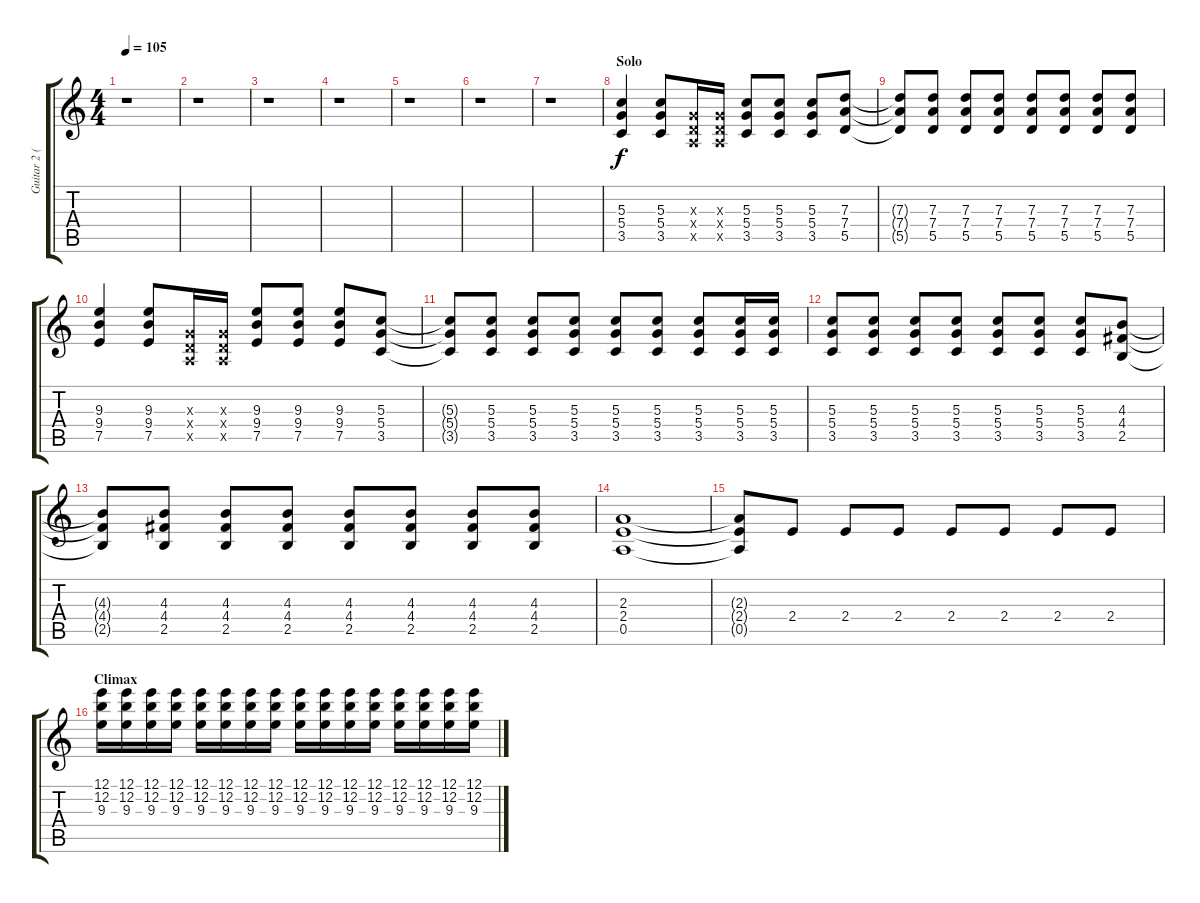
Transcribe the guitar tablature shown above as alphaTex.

\track ("Guitar 2 ( Brett Scallions )" "Guitar 2 (") {instrument overdrivenguitar}
\staff {score tabs}
\tuning (E4 B3 G3 D3 A2 E2) {hide}
\ts (4 4)
\tempo 105
\clef g2
\ks c
r.1{dy f} |
r.1 |
r.1 |
r.1 |
r.1 |
r.1 |
r.1 |
\section ("" "Solo")
(5.3 5.4 3.5).4 (5.3 5.4 3.5).8 (0.3{x} 0.4{x} 0.5{x}).16 (0.3{x} 0.4{x} 0.5{x}).16 (5.3 5.4 3.5).8 (5.3 5.4 3.5).8 (5.3 5.4 3.5).8 (7.3 7.4 5.5).8 |
(7.3{t} 7.4{t} 5.5{t}).8 (7.3 7.4 5.5).8 (7.3 7.4 5.5).8 (7.3 7.4 5.5).8 (7.3 7.4 5.5).8 (7.3 7.4 5.5).8 (7.3 7.4 5.5).8 (7.3 7.4 5.5).8 |
(9.3 9.4 7.5).4 (9.3 9.4 7.5).8 (0.3{x} 0.4{x} 0.5{x}).16 (0.3{x} 0.4{x} 0.5{x}).16 (9.3 9.4 7.5).8 (9.3 9.4 7.5).8 (9.3 9.4 7.5).8 (5.3 5.4 3.5).8 |
(5.3{t} 5.4{t} 3.5{t}).8 (5.3 5.4 3.5).8 (5.3 5.4 3.5).8 (5.3 5.4 3.5).8 (5.3 5.4 3.5).8 (5.3 5.4 3.5).8 (5.3 5.4 3.5).8 (5.3 5.4 3.5).16 (5.3 5.4 3.5).16 |
(5.3 5.4 3.5).8 (5.3 5.4 3.5).8 (5.3 5.4 3.5).8 (5.3 5.4 3.5).8 (5.3 5.4 3.5).8 (5.3 5.4 3.5).8 (5.3 5.4 3.5).8 (4.3 4.4 2.5).8 |
(4.3{t} 4.4{t} 2.5{t}).8 (4.3 4.4 2.5).8 (4.3 4.4 2.5).8 (4.3 4.4 2.5).8 (4.3 4.4 2.5).8 (4.3 4.4 2.5).8 (4.3 4.4 2.5).8 (4.3 4.4 2.5).8 |
(2.3 2.4 0.5).1 |
(2.3{t} 2.4{t} 0.5{t}).8 2.4.8 2.4.8 2.4.8 2.4.8 2.4.8 2.4.8 2.4.8 |
\section ("" "Climax")
(12.1 12.2 9.3).16 (12.1 12.2 9.3).16 (12.1 12.2 9.3).16 (12.1 12.2 9.3).16 (12.1 12.2 9.3).16 (12.1 12.2 9.3).16 (12.1 12.2 9.3).16 (12.1 12.2 9.3).16 (12.1 12.2 9.3).16 (12.1 12.2 9.3).16 (12.1 12.2 9.3).16 (12.1 12.2 9.3).16 (12.1 12.2 9.3).16 (12.1 12.2 9.3).16 (12.1 12.2 9.3).16 (12.1 12.2 9.3).16
